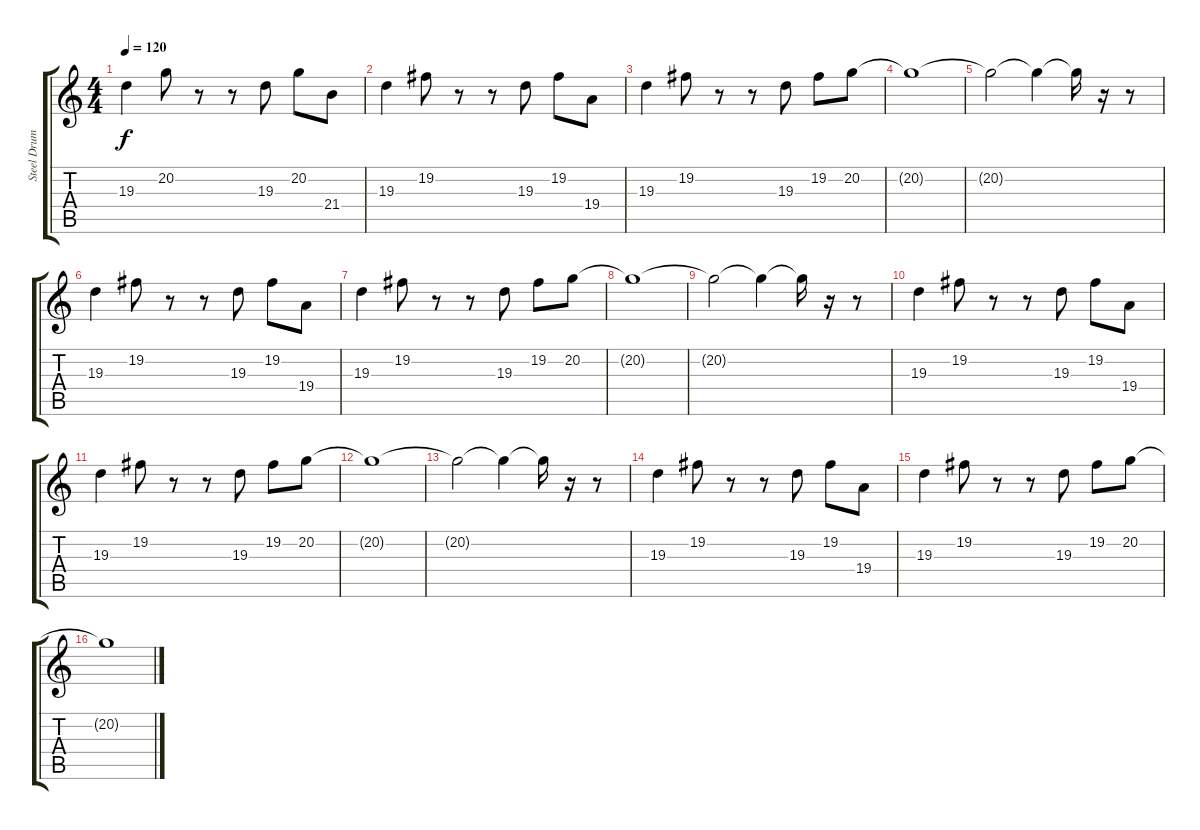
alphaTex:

\track ("Steel Drums" "Steel Drum") {instrument steeldrums}
\staff {score tabs}
\tuning (E4 B3 G3 D3 A2 E2) {hide}
\ts (4 4)
\tempo 120
\clef g2
\ks c
19.3.4{dy f} 20.2.8 r.8 r.8 19.3.8 20.2.8 21.4.8 |
19.3.4 19.2.8 r.8 r.8 19.3.8 19.2.8 19.4.8 |
19.3.4 19.2.8 r.8 r.8 19.3.8 19.2.8 20.2.8 |
20.2{t}.1 |
20.2{t}.2 20.2{t}.4 20.2{t}.16 r.16 r.8 |
19.3.4 19.2.8 r.8 r.8 19.3.8 19.2.8 19.4.8 |
19.3.4 19.2.8 r.8 r.8 19.3.8 19.2.8 20.2.8 |
20.2{t}.1 |
20.2{t}.2 20.2{t}.4 20.2{t}.16 r.16 r.8 |
19.3.4 19.2.8 r.8 r.8 19.3.8 19.2.8 19.4.8 |
19.3.4 19.2.8 r.8 r.8 19.3.8 19.2.8 20.2.8 |
20.2{t}.1 |
20.2{t}.2 20.2{t}.4 20.2{t}.16 r.16 r.8 |
19.3.4 19.2.8 r.8 r.8 19.3.8 19.2.8 19.4.8 |
19.3.4 19.2.8 r.8 r.8 19.3.8 19.2.8 20.2.8 |
20.2{t}.1
